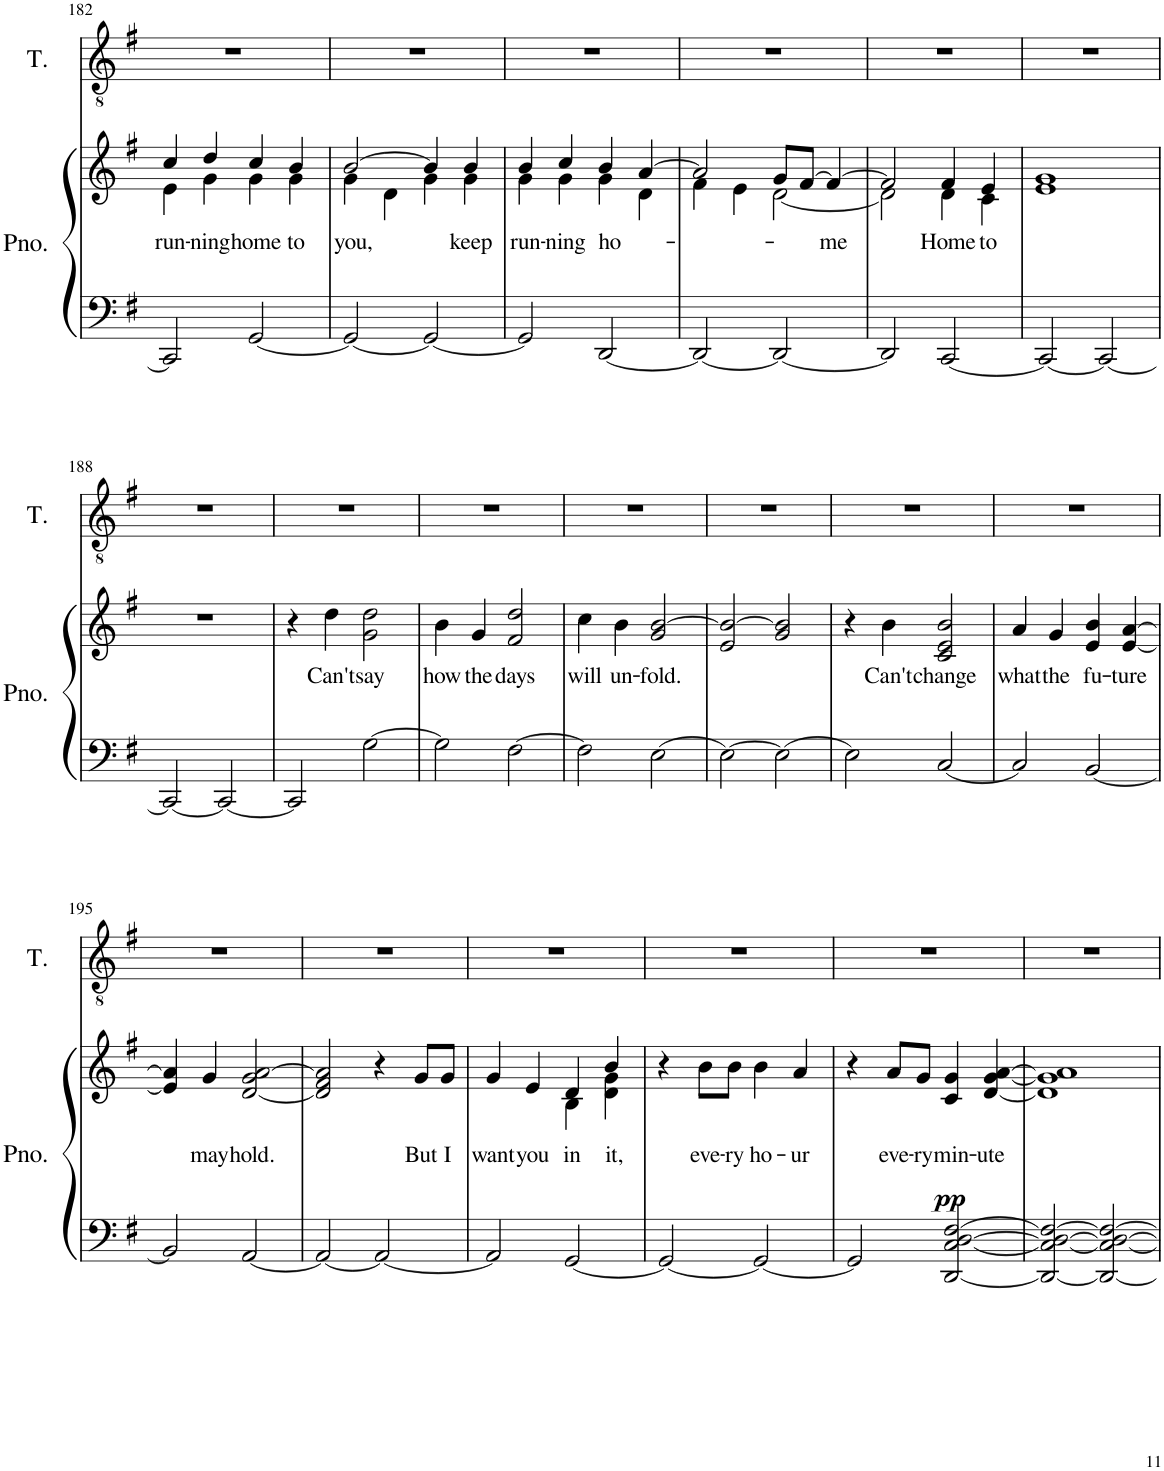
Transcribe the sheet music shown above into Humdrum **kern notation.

**kern	**kern	**text	**dynam	**kern
*part2	*part2	*part2	*part2	*part1
*staff3	*staff2	*staff2	*staff2/3	*staff1
*I"Piano	*	*	*	*I"Tenor
*I'Pno.	*	*	*	*I'T.
!!LO:PB:g=z
*clefF4	*clefG2	*	*	*clefGv2
*k[f#]	*k[f#]	*	*	*k[f#]
*M4/4	*M4/4	*	*	*M4/4
=182	=182	=182	=182	=182
!	!	!LO:LY:b	!	!
*	*^	*	*	*
2CC/]	4cc/	4e\	run-	.	1r
!	!	!	!LO:LY:b	!	!
.	4dd/	4g\	-ning	.	.
!	!	!	!LO:LY:b	!	!
[2GG/	4cc/	4g\	home	.	.
!	!	!	!LO:LY:b	!	!
.	4b/	4g\	to	.	.
=183	=183	=183	=183	=183	=183
!	!	!	!LO:LY:b	!	!
2GG/_	[2b/	4g\	you,	.	1r
.	.	4d\	.	.	.
2GG/_	4b/]	4g\	.	.	.
!	!	!	!LO:LY:b	!	!
.	4b/	4g\	keep	.	.
=184	=184	=184	=184	=184	=184
!	!	!	!LO:LY:b	!	!
2GG/]	4b/	4g\	run-	.	1r
!	!	!	!LO:LY:b	!	!
.	4cc/	4g\	-ning	.	.
!	!	!	!LO:LY:b	!	!
[2DD/	4b/	4g\	ho-	.	.
.	[4a/	4d\	.	.	.
=185	=185	=185	=185	=185	=185
2DD/_	2a/]	4f#\	.	.	1r
.	.	4e\	.	.	.
2DD/_	8g/L	[2d\	.	.	.
.	[8f#/J	.	.	.	.
!	!	!	!LO:LY:b	!	!
.	4f#/_	.	-me	.	.
=186	=186	=186	=186	=186	=186
2DD/]	2f#/]	2d\]	.	.	1r
!	!	!	!LO:LY:b	!	!
[2CC/	4f#/	4d\	Home	.	.
!	!	!	!LO:LY:b	!	!
.	4e/	4c\	to	.	.
=187	=187	=187	=187	=187	=187
2CC/_	1g	1e	.	.	1r
2CC/_	.	.	.	.	.
*	*v	*v	*	*	*
!!LO:LB:g=z
=188	=188	=188	=188	=188
2CC/_	1r	.	.	1r
2CC/_	.	.	.	.
=189	=189	=189	=189	=189
2CC/]	4r	.	.	1r
!	!	!LO:LY:b	!	!
.	4dd\	Can't	.	.
!	!	!LO:LY:b	!	!
[2G\	2g\ 2dd\	say	.	.
=190	=190	=190	=190	=190
!	!	!LO:LY:b	!	!
2G\]	4b\	how	.	1r
!	!	!LO:LY:b	!	!
.	4g/	the	.	.
!	!	!LO:LY:b	!	!
[2F#\	2f#/ 2dd/	days	.	.
=191	=191	=191	=191	=191
!	!	!LO:LY:b	!	!
2F#\]	4cc\	will	.	1r
!	!	!LO:LY:b	!	!
.	4b\	un-	.	.
!	!	!LO:LY:b	!	!
[2E\	2g/ [2b/	-fold.	.	.
=192	=192	=192	=192	=192
2E\_	2e/ 2b/_	.	.	1r
2E\_	2g/ 2b/]	.	.	.
=193	=193	=193	=193	=193
2E\]	4r	.	.	1r
!	!	!LO:LY:b	!	!
.	4b\	Can't	.	.
!	!	!LO:LY:b	!	!
[2C/	2c/ 2e/ 2b/	change	.	.
=194	=194	=194	=194	=194
!	!	!LO:LY:b	!	!
2C/]	4a/	what	.	1r
!	!	!LO:LY:b	!	!
.	4g/	the	.	.
!	!	!LO:LY:b	!	!
[2BB/	4e/ 4b/	fu-	.	.
!	!	!LO:LY:b	!	!
.	[4e/ [4a/	-ture	.	.
!!LO:LB:g=z
=195	=195	=195	=195	=195
2BB/]	4e/] 4a/]	.	.	1r
!	!	!LO:LY:b	!	!
.	4g/	may	.	.
!	!	!LO:LY:b	!	!
[2AA/	[2d/ 2g/ [2a/	hold.	.	.
=196	=196	=196	=196	=196
2AA/_	2d/] 2f#/ 2a/]	.	.	1r
2AA/_	4r	.	.	.
!	!	!LO:LY:b	!	!
.	8g/L	But	.	.
!	!	!LO:LY:b	!	!
.	8g/J	I	.	.
=197	=197	=197	=197	=197
!	!	!LO:LY:b	!	!
*	*^	*	*	*
2AA/]	4g/	2ryy	want	.	1r
!	!	!	!LO:LY:b	!	!
.	4e/	.	you	.	.
!	!	!	!LO:LY:b	!	!
[2GG/	4d/	4B\	in	.	.
!	!	!	!LO:LY:b	!	!
.	4b/	4d\ 4g\	it,	.	.
*	*v	*v	*	*	*
=198	=198	=198	=198	=198
2GG/_	4r	.	.	1r
!	!	!LO:LY:b	!	!
.	8b\L	eve-	.	.
!	!	!LO:LY:b	!	!
.	8b\J	-ry	.	.
!	!	!LO:LY:b	!	!
2GG/_	4b\	ho-	.	.
!	!	!LO:LY:b	!	!
.	4a/	-ur	.	.
=199	=199	=199	=199	=199
2GG/]	4r	.	.	1r
!	!	!LO:LY:b	!	!
.	8a/L	eve-	.	.
!	!	!LO:LY:b	!	!
.	8g/J	-ry	.	.
!	!	!LO:LY:b	!LO:DY:b	!
[2DD/ [2C/ [2D/ [2F#/	4c/ 4g/	min-	pp	.
!	!	!LO:LY:b	!	!
.	[4d/ [4g/ [4a/	-ute	.	.
=200	=200	=200	=200	=200
2DD/_ 2C/_ 2D/_ 2F#/_	1d] 1g] 1a]	.	.	1r
2DD/_ 2C/_ 2D/_ 2F#/_	.	.	.	.
=	=	=	=	=
*-	*-	*-	*-	*-
